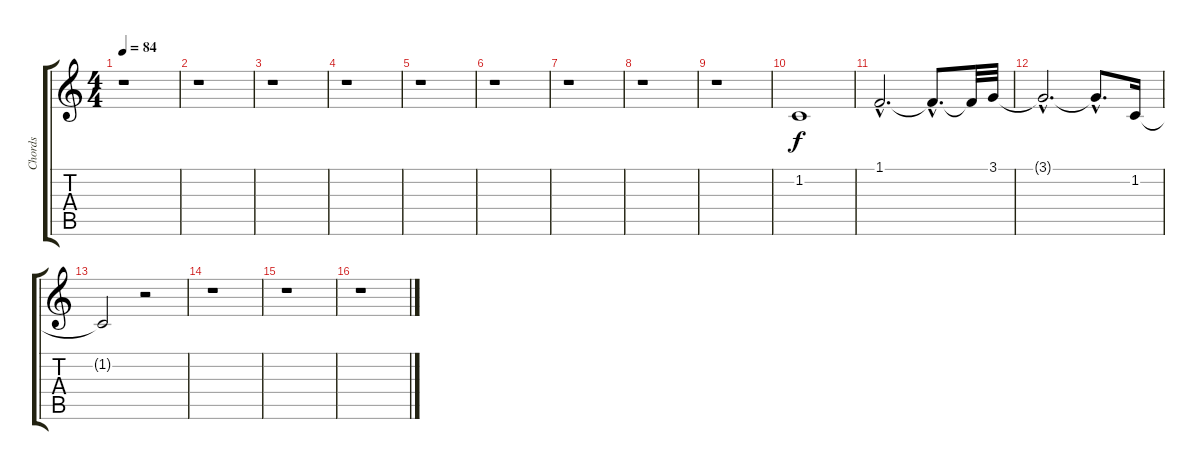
\track ("Chords" "Chords") {instrument choiraahs}
\staff {score tabs}
\tuning (E4 B3 G3 D3 A2 E2) {hide}
\ts (4 4)
\tempo 84
\clef g2
\ks c
r.1{dy f} |
r.1 |
r.1 |
r.1 |
r.1 |
r.1 |
r.1 |
r.1 |
r.1 |
1.2.1 |
1.1{hac}.2{d} 1.1{hac t}.8{d} 1.1{t}.32 3.1.32 |
3.1{hac t}.2{d} 3.1{hac t}.8{d} 1.2.16 |
1.2{t}.2 r.2 |
r.1 |
r.1 |
r.1
